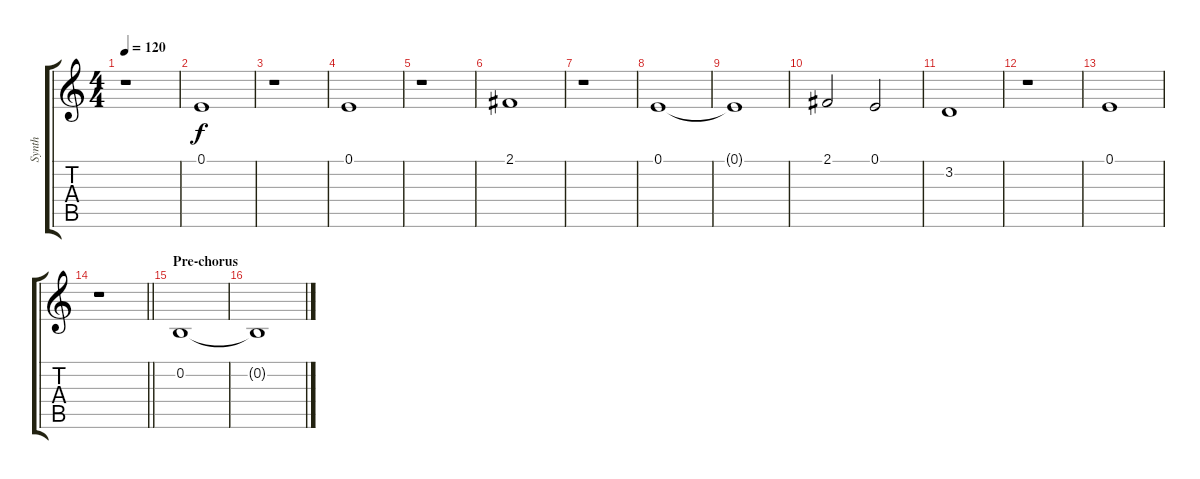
\track ("Synth" "Synth") {instrument tremolostrings}
\staff {score tabs}
\tuning (E4 B3 G3 D3 A2 E2) {hide}
\ts (4 4)
\tempo 120
\clef g2
\ks c
r.1{dy f} |
0.1.1 |
r.1 |
0.1.1 |
r.1 |
2.1.1 |
r.1 |
0.1.1 |
0.1{t}.1 |
2.1.2 0.1.2 |
3.2.1 |
r.1 |
0.1.1 |
\barLineRight lightlight
r.1 |
\section ("" "Pre-chorus")
0.2.1 |
0.2{t}.1
